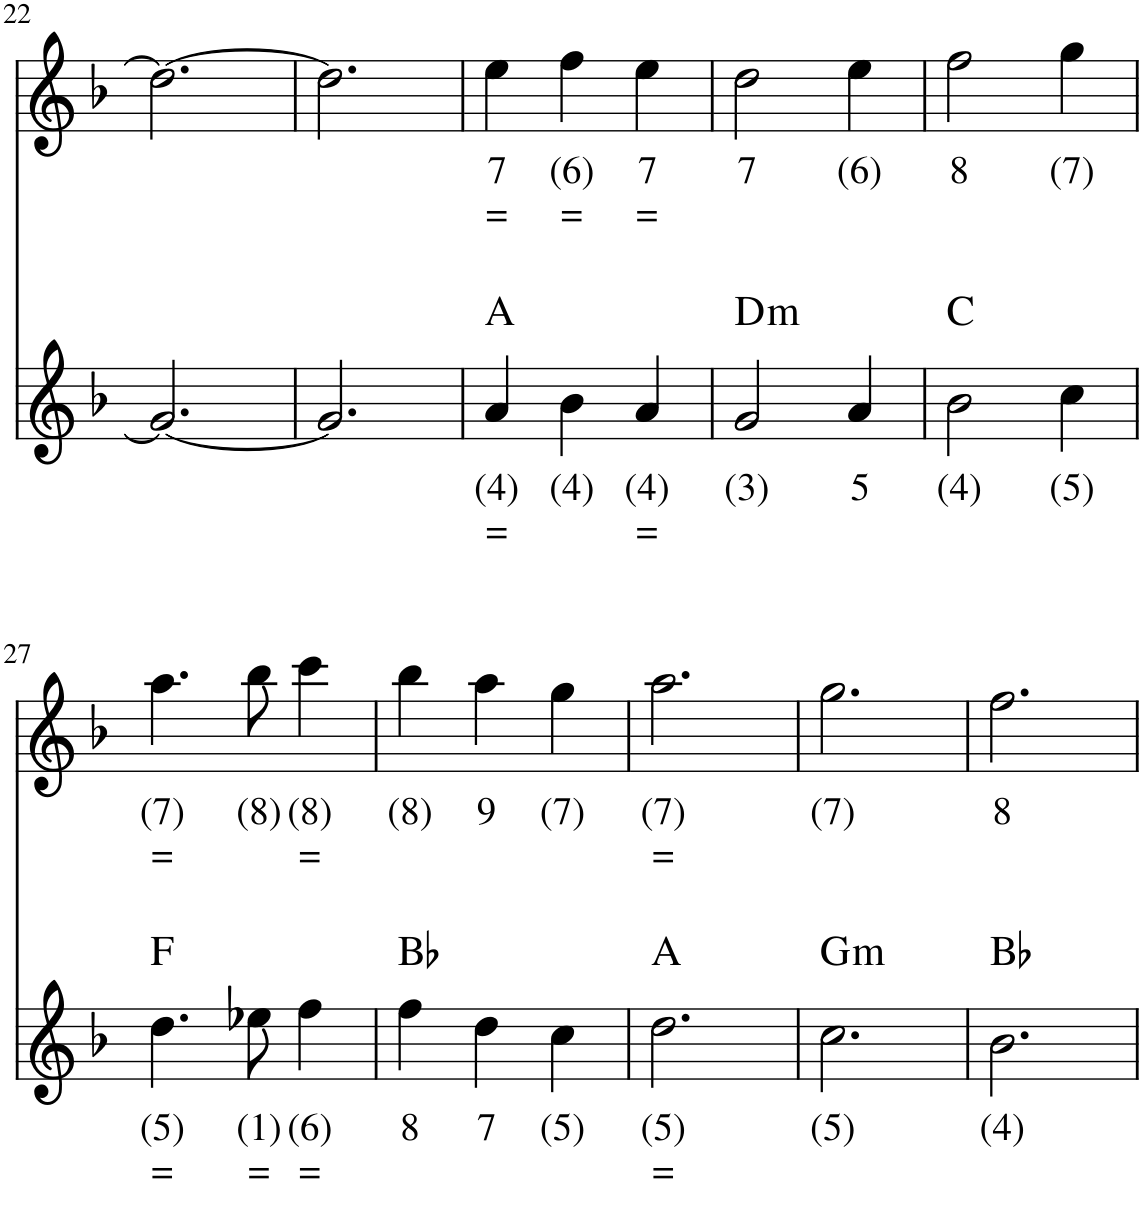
**kern	**text	**text	**harte	**kern	**text	**text
*part2	*part2	*part2	*part2	*part1	*part1	*part1
*staff2	*staff2	*staff2	*	*staff1	*staff1	*staff1
*I"Stem	*	*	*	*I"Stem	*	*
!!LO:PB:g=z
*clefG2	*	*	*	*clefG2	*	*
*k[b-]	*	*	*	*k[b-]	*	*
*M3/4	*	*	*	*M3/4	*	*
=22	=22	=22	=22	=22	=22	=22
2.g/_	.	.	.	2.dd\_	.	.
=23	=23	=23	=23	=23	=23	=23
2.g/]	.	.	.	2.dd\]	.	.
=24	=24	=24	=24	=24	=24	=24
!	!LO:LY:b	!LO:LY:b	!	!	!LO:LY:b	!LO:LY:b
4a/	(4)	=	A:maj	4ee\	7	=
!	!LO:LY:b	!	!	!	!LO:LY:b	!LO:LY:b
4b-\	(4)	.	.	4ff\	(6)	=
!	!LO:LY:b	!LO:LY:b	!	!	!LO:LY:b	!LO:LY:b
4a/	(4)	=	.	4ee\	7	=
=25	=25	=25	=25	=25	=25	=25
!	!LO:LY:b	!	!LO:H:kt=m	!	!LO:LY:b	!
2g/	(3)	.	D:min	2dd\	7	.
!	!LO:LY:b	!	!	!	!LO:LY:b	!
4a/	5	.	.	4ee\	(6)	.
=26	=26	=26	=26	=26	=26	=26
!	!LO:LY:b	!	!	!	!LO:LY:b	!
2b-\	(4)	.	C:maj	2ff\	8	.
!	!LO:LY:b	!	!	!	!LO:LY:b	!
4cc\	(5)	.	.	4gg\	(7)	.
!!LO:LB:g=z
=27	=27	=27	=27	=27	=27	=27
!	!LO:LY:b	!LO:LY:b	!	!	!LO:LY:b	!LO:LY:b
4.dd\	(5)	=	F:maj	4.aa\	(7)	=
!	!LO:LY:b	!LO:LY:b	!	!	!LO:LY:b	!
8ee-X\	(1)	=	.	8bb-\	(8)	.
!	!LO:LY:b	!LO:LY:b	!	!	!LO:LY:b	!LO:LY:b
4ff\	(6)	=	.	4ccc\	(8)	=
=28	=28	=28	=28	=28	=28	=28
!	!LO:LY:b	!	!	!	!LO:LY:b	!
4ff\	8	.	Bb:maj	4bb-\	(8)	.
!	!LO:LY:b	!	!	!	!LO:LY:b	!
4dd\	7	.	.	4aa\	9	.
!	!LO:LY:b	!	!	!	!LO:LY:b	!
4cc\	(5)	.	.	4gg\	(7)	.
=29	=29	=29	=29	=29	=29	=29
!	!LO:LY:b	!LO:LY:b	!	!	!LO:LY:b	!LO:LY:b
2.dd\	(5)	=	A:maj	2.aa\	(7)	=
=30	=30	=30	=30	=30	=30	=30
!	!LO:LY:b	!	!LO:H:kt=m	!	!LO:LY:b	!
2.cc\	(5)	.	G:min	2.gg\	(7)	.
=31	=31	=31	=31	=31	=31	=31
!	!LO:LY:b	!	!	!	!LO:LY:b	!
2.b-\	(4)	.	Bb:maj	2.ff\	8	.
=	=	=	=	=	=	=
*-	*-	*-	*-	*-	*-	*-
